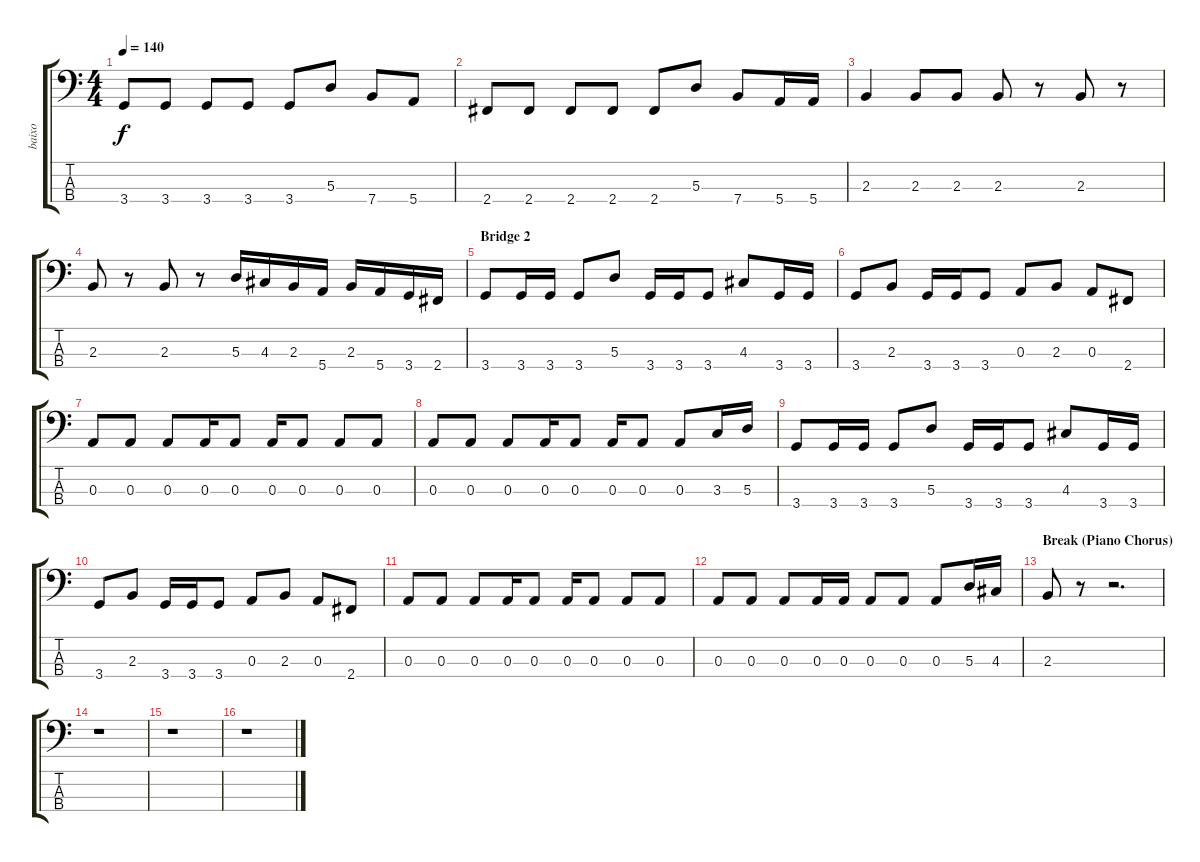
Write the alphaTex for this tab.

\track ("baixo" "baixo") {instrument electricbassfinger}
\staff {score tabs}
\tuning (G2 D2 A1 E1) {hide}
\ts (4 4)
\tempo 140
\clef f4
\ks c
3.4.8{dy f} 3.4.8 3.4.8 3.4.8 3.4.8 5.3.8 7.4.8 5.4.8 |
2.4.8 2.4.8 2.4.8 2.4.8 2.4.8 5.3.8 7.4.8 5.4.16 5.4.16 |
2.3.4{instrument electricbassfinger} 2.3.8 2.3.8 2.3.8 r.8 2.3.8 r.8 |
2.3.8 r.8 2.3.8 r.8 5.3.16 4.3.16 2.3.16 5.4.16 2.3.16 5.4.16 3.4.16 2.4.16 |
\section ("" "Bridge 2")
3.4.8 3.4.16 3.4.16 3.4.8 5.3.8 3.4.16 3.4.16 3.4.8 4.3.8 3.4.16 3.4.16 |
3.4.8 2.3.8 3.4.16 3.4.16 3.4.8 0.3.8 2.3.8 0.3.8 2.4.8 |
0.3.8 0.3.8 0.3.8 0.3.16 0.3.8 0.3.16 0.3.8 0.3.8 0.3.8 |
0.3.8 0.3.8 0.3.8 0.3.16 0.3.8 0.3.16 0.3.8 0.3.8 3.3.16 5.3.16 |
3.4.8 3.4.16 3.4.16 3.4.8 5.3.8 3.4.16 3.4.16 3.4.8 4.3.8 3.4.16 3.4.16 |
3.4.8 2.3.8 3.4.16 3.4.16 3.4.8 0.3.8 2.3.8 0.3.8 2.4.8 |
0.3.8 0.3.8 0.3.8 0.3.16 0.3.8 0.3.16 0.3.8 0.3.8 0.3.8 |
0.3.8 0.3.8 0.3.8 0.3.16 0.3.16 0.3.8 0.3.8 0.3.8 5.3.16 4.3.16 |
\section ("" "Break (Piano Chorus)")
2.3.8 r.8 r.2{d} |
r.1 |
r.1 |
r.1
